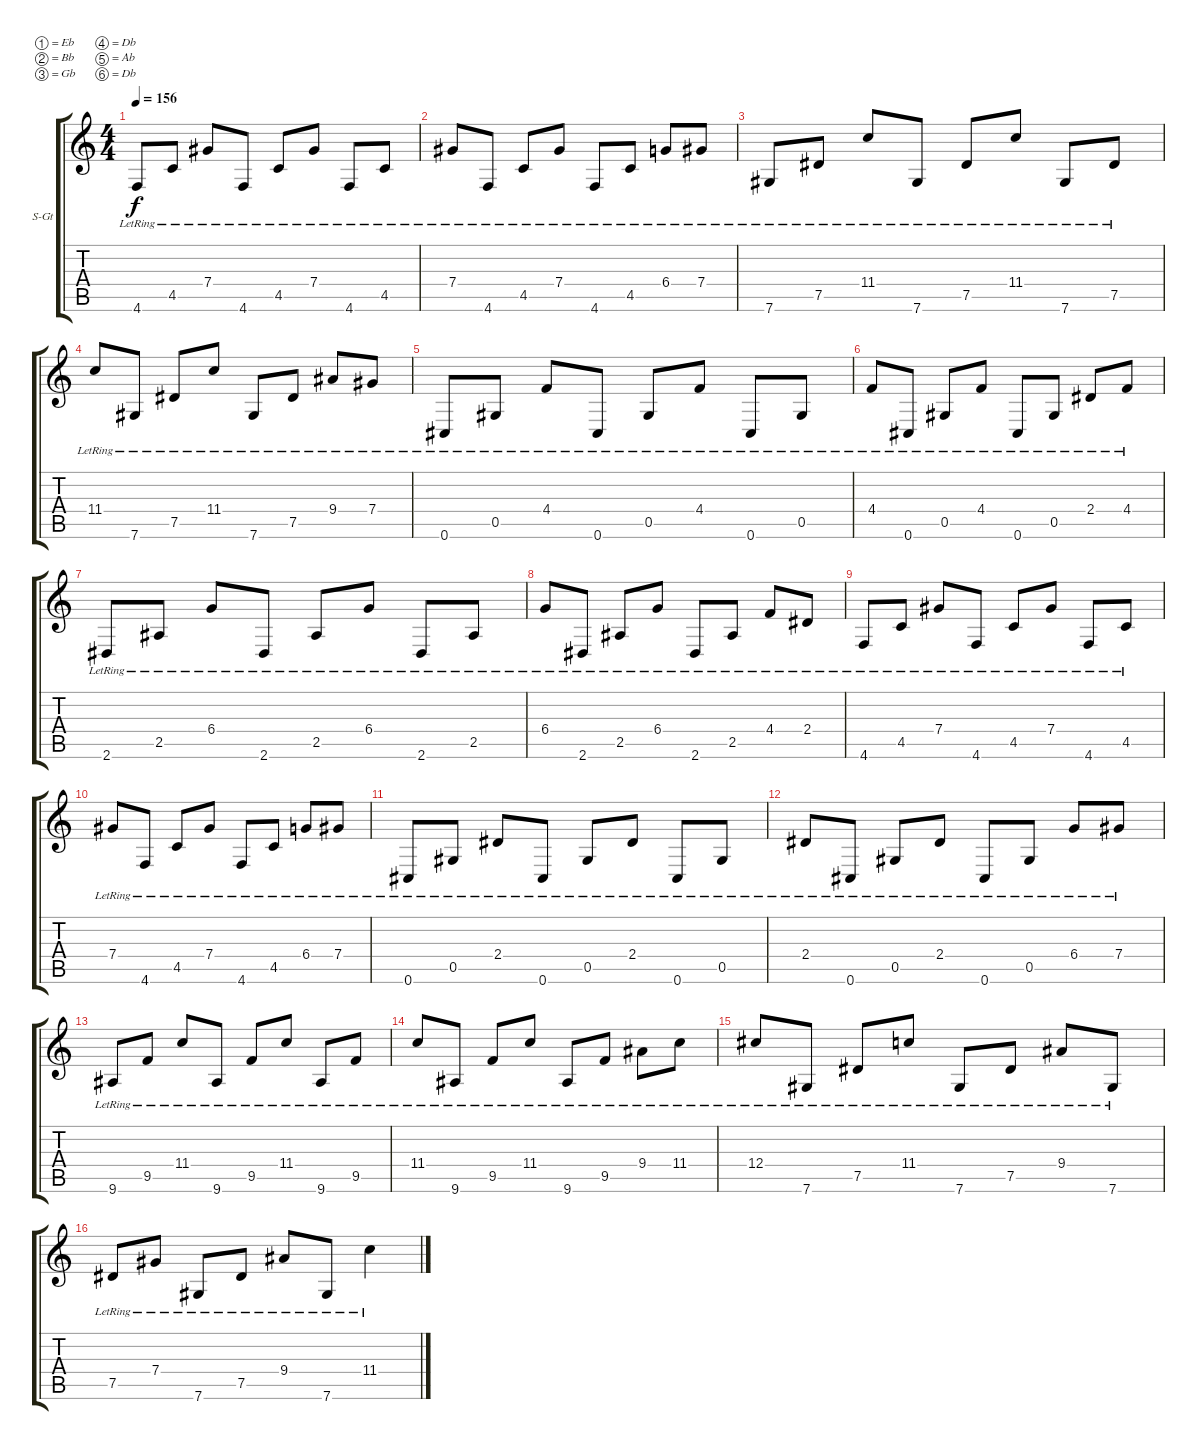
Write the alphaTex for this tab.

\defaultSystemsLayout 4
\bracketExtendMode groupsimilarinstruments
\firstSystemTrackNameOrientation horizontal
\otherSystemsTrackNameOrientation horizontal
\track ("Intro Guitar 1" "S-Gt") {instrument acousticguitarsteel}
\staff {score tabs}
\tuning (Eb4 Bb3 Gb3 Db3 Ab2 Db2)
\ts (4 4)
\tempo 156
\clef g2
\ks c
4.6{lr}.8{dy f} 4.5{lr}.8 7.4{lr}.8 4.6{lr}.8 4.5{lr}.8 7.4{lr}.8 4.6{lr}.8 4.5{lr}.8 |
7.4{lr}.8 4.6{lr}.8 4.5{lr}.8 7.4{lr}.8 4.6{lr}.8 4.5{lr}.8 6.4{lr}.8 7.4{lr}.8 |
7.6{lr}.8 7.5{lr}.8 11.4{lr}.8 7.6{lr}.8 7.5{lr}.8 11.4{lr}.8 7.6{lr}.8 7.5{lr}.8 |
11.4{lr}.8 7.6{lr}.8 7.5{lr}.8 11.4{lr}.8 7.6{lr}.8 7.5{lr}.8 9.4{lr}.8 7.4{lr}.8 |
0.6{lr}.8 0.5{lr}.8 4.4{lr}.8 0.6{lr}.8 0.5{lr}.8 4.4{lr}.8 0.6{lr}.8 0.5{lr}.8 |
4.4{lr}.8 0.6{lr}.8 0.5{lr}.8 4.4{lr}.8 0.6{lr}.8 0.5{lr}.8 2.4{lr}.8 4.4{lr}.8 |
2.6{lr}.8 2.5{lr}.8 6.4{lr}.8 2.6{lr}.8 2.5{lr}.8 6.4{lr}.8 2.6{lr}.8 2.5{lr}.8 |
6.4{lr}.8 2.6{lr}.8 2.5{lr}.8 6.4{lr}.8 2.6{lr}.8 2.5{lr}.8 4.4{lr}.8 2.4{lr}.8 |
4.6{lr}.8 4.5{lr}.8 7.4{lr}.8 4.6{lr}.8 4.5{lr}.8 7.4{lr}.8 4.6{lr}.8 4.5{lr}.8 |
7.4{lr}.8 4.6{lr}.8 4.5{lr}.8 7.4{lr}.8 4.6{lr}.8 4.5{lr}.8 6.4{lr}.8 7.4{lr}.8 |
0.6{lr}.8 0.5{lr}.8 2.4{lr}.8 0.6{lr}.8 0.5{lr}.8 2.4{lr}.8 0.6{lr}.8 0.5{lr}.8 |
2.4{lr}.8 0.6{lr}.8 0.5{lr}.8 2.4{lr}.8 0.6{lr}.8 0.5{lr}.8 6.4{lr}.8 7.4{lr}.8 |
9.6{lr}.8 9.5{lr}.8 11.4{lr}.8 9.6{lr}.8 9.5{lr}.8 11.4{lr}.8 9.6{lr}.8 9.5{lr}.8 |
11.4{lr}.8 9.6{lr}.8 9.5{lr}.8 11.4{lr}.8 9.6{lr}.8 9.5{lr}.8 9.4{lr}.8 11.4{lr}.8 |
12.4{lr}.8 7.6{lr}.8 7.5{lr}.8 11.4{lr}.8 7.6{lr}.8 7.5{lr}.8 9.4{lr}.8 7.6{lr}.8 |
7.5{lr}.8 7.4{lr}.8 7.6{lr}.8 7.5{lr}.8 9.4{lr}.8 7.6{lr}.8 11.4{lr}.4
